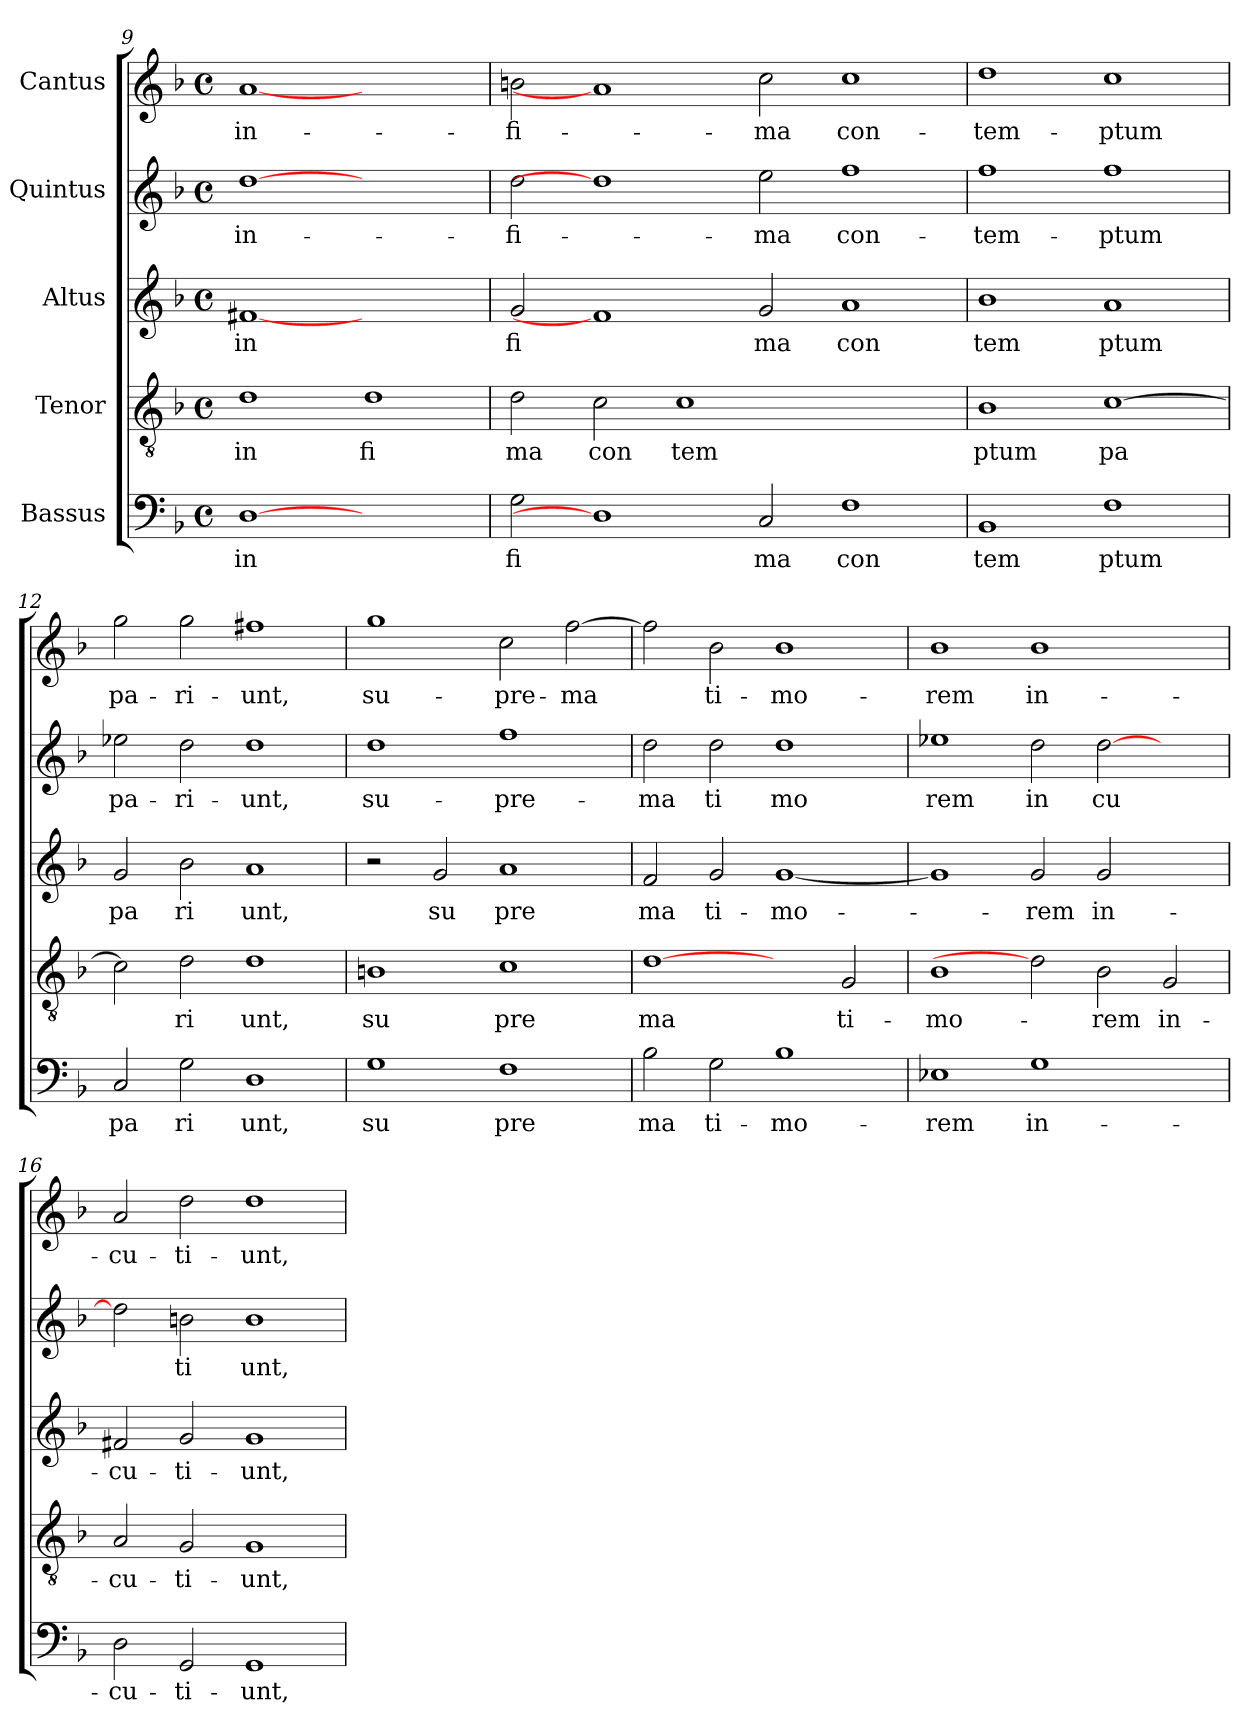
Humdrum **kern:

**kern	**text	**kern	**text	**kern	**text	**kern	**text	**kern	**text
*part5	*part5	*part4	*part4	*part3	*part3	*part2	*part2	*part1	*part1
*staff5	*staff5	*staff4	*staff4	*staff3	*staff3	*staff2	*staff2	*staff1	*staff1
*I"Bassus	*	*I"Tenor	*	*I"Altus	*	*I"Quintus	*	*I"Cantus	*
*clefF4	*	*clefGv2	*	*clefG2	*	*clefG2	*	*clefG2	*
*	*	*	*	*	*	*	*	*ITrd1c2	*
*k[b-]	*	*k[b-]	*	*k[b-]	*	*k[b-]	*	*k[b-e-a-]	*
*F:	*	*F:	*	*F:	*	*F:	*	*E-:	*
*M4/4	*	*M4/4	*	*M4/4	*	*M4/4	*	*M4/4	*
*met(c)	*	*met(c)	*	*met(c)	*	*met(c)	*	*met(c)	*
=9	=9	=9	=9	=9	=9	=9	=9	=9	=9
!	!LO:LY:b	!	!LO:LY:b	!	!LO:LY:b	!	!LO:LY:b	!	!LO:LY:b
[1D	in	1d	in	[1f#X	in	[1dd	in-	[1g	in-
!	!	!	!LO:LY:b	!	!	!	!	!	!
1ryy	.	1d	fi	1ryy	.	1ryy	.	1ryy	.
=10	=10	=10	=10	=10	=10	=10	=10	=10	=10
!	!LO:LY:b	!	!LO:LY:b	!	!LO:LY:b	!	!LO:LY:b	!	!LO:LY:b
2G\	fi	2d\	ma	2g/	fi	2dd\	-fi-	2an\	-fi-
!	!	!	!LO:LY:b	!	!	!	!	!	!
1D]	.	2c\	con	1f#]	.	1dd]	.	1g]	.
!	!	!	!LO:LY:b	!	!	!	!	!	!
.	.	1c	tem	.	.	.	.	.	.
!	!LO:LY:b	!	!	!	!LO:LY:b	!	!LO:LY:b	!	!LO:LY:b
2C/	ma	.	.	2g/	ma	2ee\	-ma	2b-\	-ma
!	!LO:LY:b	!	!	!	!LO:LY:b	!	!LO:LY:b	!	!LO:LY:b
1F	con	1ryy	.	1a	con	1ff	con-	1b-	con-
=11	=11	=11	=11	=11	=11	=11	=11	=11	=11
!	!LO:LY:b	!	!LO:LY:b	!	!LO:LY:b	!	!LO:LY:b	!	!LO:LY:b
1BB-	tem	1B-	ptum	1b-	tem	1ff	-tem-	1cc	-tem-
!	!LO:LY:b	!	!LO:LY:b	!	!LO:LY:b	!	!LO:LY:b	!	!LO:LY:b
1F	ptum	[>1c	pa	1a	ptum	1ff	-ptum	1b-	-ptum
=12	=12	=12	=12	=12	=12	=12	=12	=12	=12
!	!LO:LY:b	!	!	!	!LO:LY:b	!	!LO:LY:b	!	!LO:LY:b
2C/	pa	2c\]	.	2g/	pa	2ee-X\	pa-	2ff\	pa-
!	!LO:LY:b	!	!LO:LY:b	!	!LO:LY:b	!	!LO:LY:b	!	!LO:LY:b
2G\	ri	2d\	ri	2b-\	ri	2dd\	-ri-	2ff\	-ri-
!	!LO:LY:b	!	!LO:LY:b	!	!LO:LY:b	!	!LO:LY:b	!	!LO:LY:b
1D	unt,	1d	unt,	1a	unt,	1dd	-unt,	1een	-unt,
=13	=13	=13	=13	=13	=13	=13	=13	=13	=13
!	!LO:LY:b	!	!LO:LY:b	!	!	!	!LO:LY:b	!	!LO:LY:b
1G	su	1Bn	su	2r	.	1dd	su-	1ff	su-
!	!	!	!	!	!LO:LY:b	!	!	!	!
.	.	.	.	2g/	su	.	.	.	.
!	!LO:LY:b	!	!LO:LY:b	!	!LO:LY:b	!	!LO:LY:b	!	!LO:LY:b
1F	pre	1c	pre	1a	pre	1ff	-pre-	2b-\	-pre-
!	!	!	!	!	!	!	!	!	!LO:LY:b
.	.	.	.	.	.	.	.	[<2ee-\	-ma
!!LO:LB:g=z
=14	=14	=14	=14	=14	=14	=14	=14	=14	=14
!	!LO:LY:b	!	!LO:LY:b	!	!LO:LY:b	!	!LO:LY:b	!	!
2B-\	ma	[1d	ma	2f/	ma	2dd\	-ma	2ee-\]	.
!	!LO:LY:b	!	!	!	!LO:LY:b	!	!LO:LY:b	!	!LO:LY:b
2G\	ti-	.	.	2g/	ti-	2dd\	ti	2a-\	ti-
!	!LO:LY:b	!	!	!	!LO:LY:b	!	!LO:LY:b	!	!LO:LY:b
1B-	-mo-	2ryy	.	[<1g	-mo-	1dd	mo	1a-	-mo-
!	!	!	!LO:LY:b	!	!	!	!	!	!
.	.	2G/	ti-	.	.	.	.	.	.
=15	=15	=15	=15	=15	=15	=15	=15	=15	=15
!	!LO:LY:b	!	!LO:LY:b	!	!	!	!LO:LY:b	!	!LO:LY:b
1E-X	-rem	1B-	-mo-	1g]	.	1ee-X	rem	1a-	-rem
!	!LO:LY:b	!	!	!	!LO:LY:b	!	!LO:LY:b	!	!LO:LY:b
1G	in-	2d]	.	2g/	-rem	2dd\	in	1a-	in-
!	!	!	!LO:LY:b	!	!LO:LY:b	!	!LO:LY:b	!	!
.	.	2B-\	-rem	2g/	in-	[>2dd\	cu	.	.
!	!	!	!LO:LY:b	!	!	!	!	!	!
2ryy	.	2G/	in-	2ryy	.	2ryy	.	2ryy	.
=16	=16	=16	=16	=16	=16	=16	=16	=16	=16
!	!LO:LY:b	!	!LO:LY:b	!	!LO:LY:b	!	!	!	!LO:LY:b
2D\	-cu-	2A/	-cu-	2f#X/	-cu-	2dd\]	.	2g/	-cu-
!	!LO:LY:b	!	!LO:LY:b	!	!LO:LY:b	!	!LO:LY:b	!	!LO:LY:b
2GG/	-ti-	2G/	-ti-	2g/	-ti-	2bn\	ti	2cc\	-ti-
!	!LO:LY:b	!	!LO:LY:b	!	!LO:LY:b	!	!LO:LY:b	!	!LO:LY:b
1GG	-unt,	1G	-unt,	1g	-unt,	1b	unt,	1cc	-unt,
=	=	=	=	=	=	=	=	=	=
*-	*-	*-	*-	*-	*-	*-	*-	*-	*-
